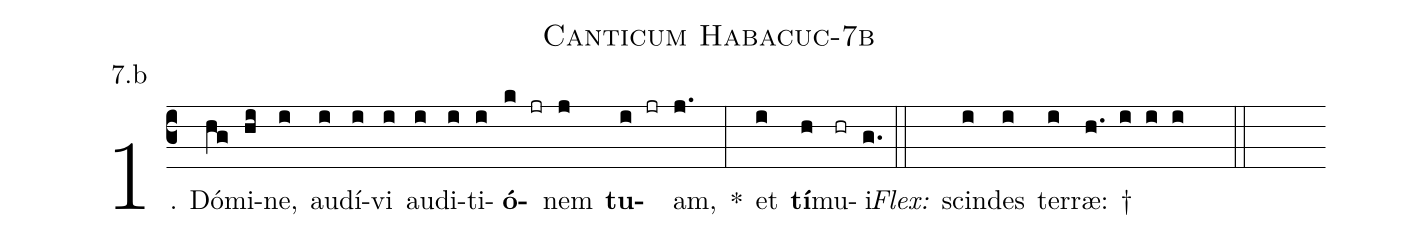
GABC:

name: Canticum Habacuc-7b;
annotation: 7.b;
%%
(c3)1. Dó(hg)mi(hi)ne,(i) au(i)dí(i)vi(i) au(i)di(i)ti(i)<b>ó</b>(k jr)nem(j) <b>tu</b>(i jr)am,(j.) *(:) et(i) <b>tí</b>(h)mu(hr)i.(g.) (::)
<i>Flex:</i>()  scin(i)des(i) ter(i)ræ: †(h. i i i  ::)
